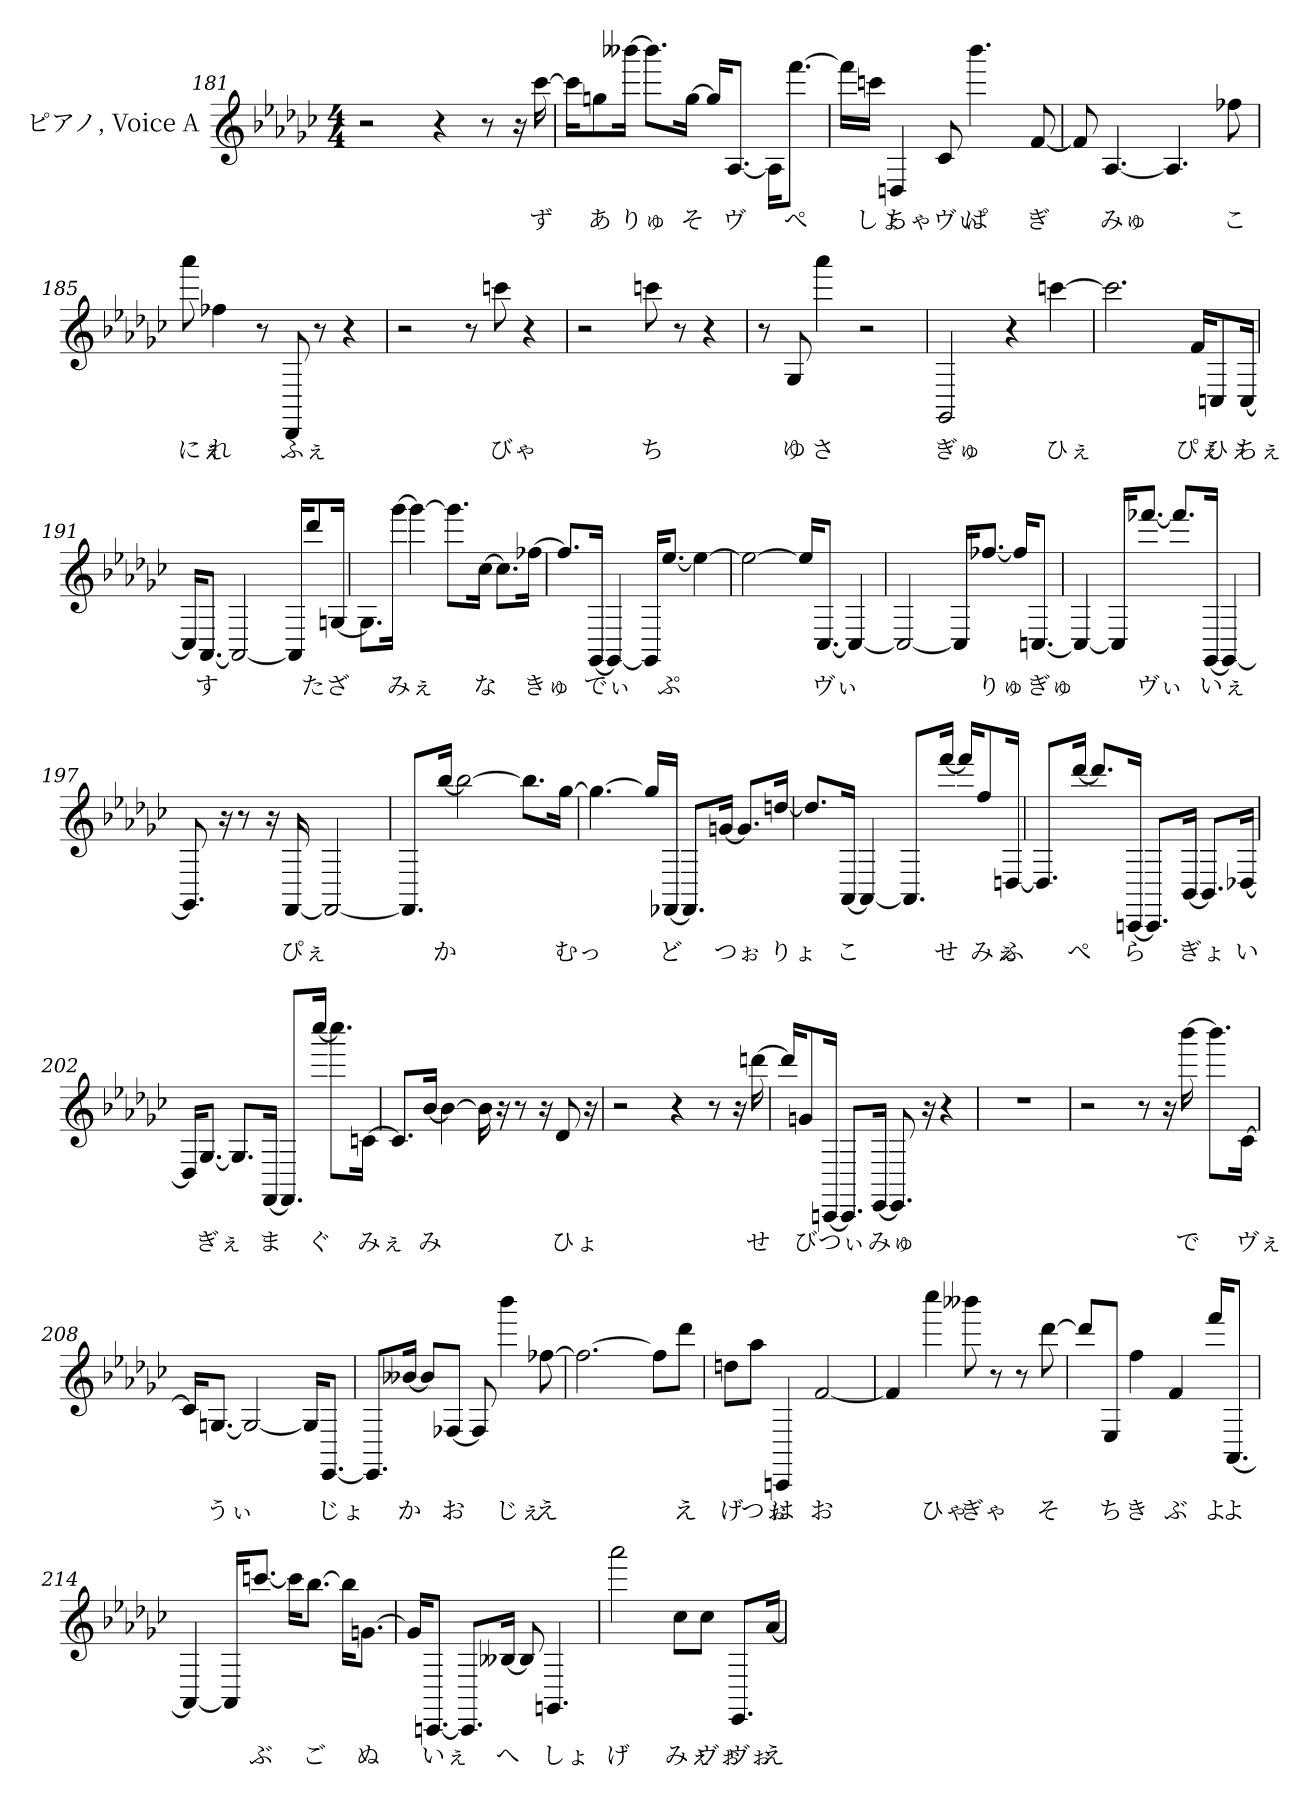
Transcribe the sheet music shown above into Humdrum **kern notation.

**kern	**text
*part1	*part1
*staff1	*staff1
*I"ピアノ, Voice A	*
*clefG2	*
*k[b-e-a-d-g-c-]	*
*M4/4	*
=181	=181
2r	.
4r	.
8r	.
16r	.
!	!LO:LY:b
[16ccc-\	ず
!!LO:LB:g=z
=182	=182
16ccc-\KL]	.
!	!LO:LY:b
8ggn\	あ
!	!LO:LY:b
[16bbb--X\Jk	りゅ
8.bbb--\L]	.
!	!LO:LY:b
[16gg\Jk	そ
16gg/KL]	.
!	!LO:LY:b
[8.A-/J	ヴ
16A-\KL]	.
!	!LO:LY:b
[8.fff\J	ぺ
=183	=183
16fff\LL]	.
!	!LO:LY:b
16cccn\JJ	しょ
!	!LO:LY:b
4Dn/	ちゃ
!	!LO:LY:b
8c-/	ヴぃ
!	!LO:LY:b
4.bbb-\	ぱ
!	!LO:LY:b
[8f/	ぎ
=184	=184
8f/]	.
!	!LO:LY:b
[4.A-/	みゅ
4.A-/]	.
!	!LO:LY:b
8ff-X\	こ
=185	=185
!	!LO:LY:b
8aaa-\	にぇ
!	!LO:LY:b
4ff-X\	れ
8r	.
!	!LO:LY:b
8DD-/	ふぇ
8r	.
4r	.
=186	=186
2r	.
8r	.
!	!LO:LY:b
8cccn\	びゃ
4r	.
!!LO:PB:g=z
=187	=187
2r	.
!	!LO:LY:b
8cccn\	ち
8r	.
4r	.
=188	=188
8r	.
!	!LO:LY:b
8G-/	ゆ
!	!LO:LY:b
4aaa-\	さ
2r	.
=189	=189
!	!LO:LY:b
2GG-/	ぎゅ
4r	.
!	!LO:LY:b
[4cccn\	ひぇ
=190	=190
2.ccc\]	.
!	!LO:LY:b
16f/KL	ぴぇ
!	!LO:LY:b
8Cn/	ひぇ
!	!LO:LY:b
[16C/Jk	ちぇ
=191	=191
16C/KL]	.
!	!LO:LY:b
[8.AA-/J	す
2AA-/_	.
16AA-/KL]	.
!	!LO:LY:b
8ddd-/	た
!	!LO:LY:b
[16Gn/Jk	ざ
=192	=192
8.G\L]	.
!	!LO:LY:b
[16ggg-\Jk	みぇ
4ggg-\_	.
8.ggg-\L]	.
!	!LO:LY:b
[16cc-\Jk	な
8.cc-\L]	.
!	!LO:LY:b
[16ff-X\Jk	きゅ
!!LO:LB:g=z
=193	=193
8.ff-/L]	.
!	!LO:LY:b
[16GG-/Jk	でぃ
4GG-/_	.
16GG-/KL]	.
!	!LO:LY:b
[8.ee-/J	ぷ
4ee-\_	.
=194	=194
2ee-\_	.
16ee-/KL]	.
!	!LO:LY:b
[8.C-/J	ヴぃ
4C-/_	.
=195	=195
2C-/_	.
16C-/KL]	.
!	!LO:LY:b
[8.ff-X/J	りゅ
16ff-/KL]	.
!	!LO:LY:b
[8.Cn/J	ぎゅ
=196	=196
4C/_	.
16C/KL]	.
!	!LO:LY:b
[8.fff-X/J	ヴぃ
8.fff-/L]	.
!	!LO:LY:b
[16GG-/Jk	いぇ
4GG-/_	.
=197	=197
8.GG-/]	.
16r	.
8r	.
16r	.
!	!LO:LY:b
[16FF/	ぴぇ
2FF/_	.
!!LO:LB:g=z
=198	=198
8.FF/L]	.
!	!LO:LY:b
[16bb-/Jk	か
2bb-\_	.
8.bb-\L]	.
!	!LO:LY:b
[16gg-\Jk	むっ
=199	=199
4.gg-\_	.
16gg-/LL]	.
!	!LO:LY:b
[16FF-X/JJ	ど
8.FF-/L]	.
!	!LO:LY:b
[16gn/Jk	つぉ
8.g/L]	.
!	!LO:LY:b
[16ddn/Jk	りょ
=200	=200
8.dd/L]	.
!	!LO:LY:b
[16AA-/Jk	こ
4AA-/_	.
8.AA-/L]	.
!	!LO:LY:b
[16fff/Jk	せ
16fff/KL]	.
!	!LO:LY:b
8ff/	みぇ
!	!LO:LY:b
[16Dn/Jk	ふ
=201	=201
8.D/L]	.
!	!LO:LY:b
[16ddd-/Jk	ぺ
8.ddd-/L]	.
!	!LO:LY:b
[16CCn/Jk	ら
8.CC/L]	.
!	!LO:LY:b
[16BB-/Jk	ぎょ
8.BB-/L]	.
!	!LO:LY:b
[16D-X/Jk	い
!!LO:LB:g=z
=202	=202
16D-/KL]	.
!	!LO:LY:b
[8.G-/J	ぎぇ
8.G-/L]	.
!	!LO:LY:b
[16FF/Jk	ま
8.FF/L]	.
!	!LO:LY:b
[16cccc-/Jk	ぐ
8.cccc-\L]	.
!	!LO:LY:b
[16cn\Jk	みぇ
=203	=203
8.c/L]	.
!	!LO:LY:b
[16b-/Jk	み
4b-\_	.
16b-\]	.
16r	.
8r	.
16r	.
!	!LO:LY:b
8d-/	ひょ
16r	.
=204	=204
2r	.
4r	.
8r	.
16r	.
!	!LO:LY:b
[16dddn\	せ
=205	=205
16ddd/KL]	.
!	!LO:LY:b
8gn/	び
!	!LO:LY:b
[16CCn/Jk	つぃ
8.CC/L]	.
!	!LO:LY:b
[16EE-/Jk	みゅ
8.EE-/]	.
16r	.
4r	.
=206	=206
1r	.
!!LO:LB:g=z
=207	=207
2r	.
8r	.
16r	.
!	!LO:LY:b
[16bbb-\	で
8.bbb-\L]	.
!	!LO:LY:b
[16c-\Jk	ヴぇ
=208	=208
16c-/KL]	.
!	!LO:LY:b
[8.Gn/J	うぃ
2G/_	.
16G/KL]	.
!	!LO:LY:b
[8.EE-/J	じょ
=209	=209
8.EE-/L]	.
!	!LO:LY:b
[16b--X/Jk	か
8b--/L]	.
!	!LO:LY:b
[8F-X/J	お
8F-/]	.
!	!LO:LY:b
4bbb-\	じぇ
!	!LO:LY:b
[8ff-X\	え
=210	=210
2.ff-\_	.
8ff-\L]	.
!	!LO:LY:b
8ddd-\J	え
=211	=211
!	!LO:LY:b
8ddn\L	げ
!	!LO:LY:b
8aa-\J	つぉ
!	!LO:LY:b
4CCn/	は
!	!LO:LY:b
[2f/	お
!!LO:LB:g=z
=212	=212
4f/]	.
!	!LO:LY:b
4cccc-\	ひゃ
!	!LO:LY:b
8bbb--X\	ぎゃ
8r	.
8r	.
!	!LO:LY:b
[8ddd-\	そ
=213	=213
8ddd-/L]	.
!	!LO:LY:b
8E-/J	ち
!	!LO:LY:b
4ff\	き
!	!LO:LY:b
4f/	ぶ
!	!LO:LY:b
16fff/KL	よ
!	!LO:LY:b
[8.AA-/J	よ
=214	=214
4AA-/_	.
16AA-/KL]	.
!	!LO:LY:b
[8.cccn/J	ぶ
16ccc\KL]	.
!	!LO:LY:b
[8.bb-\J	ご
16bb-\KL]	.
!	!LO:LY:b
[8.gn\J	ぬ
=215	=215
16g/KL]	.
!	!LO:LY:b
[8.CCn/J	いぇ
8.CC/L]	.
!	!LO:LY:b
[16B--X/Jk	へ
8B--/]	.
!	!LO:LY:b
4.GGn/	しょ
!!LO:PB:g=z
=216	=216
!	!LO:LY:b
2aaa-\	げ
!	!LO:LY:b
8cc-\L	みぇ
!	!LO:LY:b
8cc-\J	ヴぉ
!	!LO:LY:b
8.EE-/L	ヴぉ
!	!LO:LY:b
[16a-/Jk	え
=	=
*-	*-
